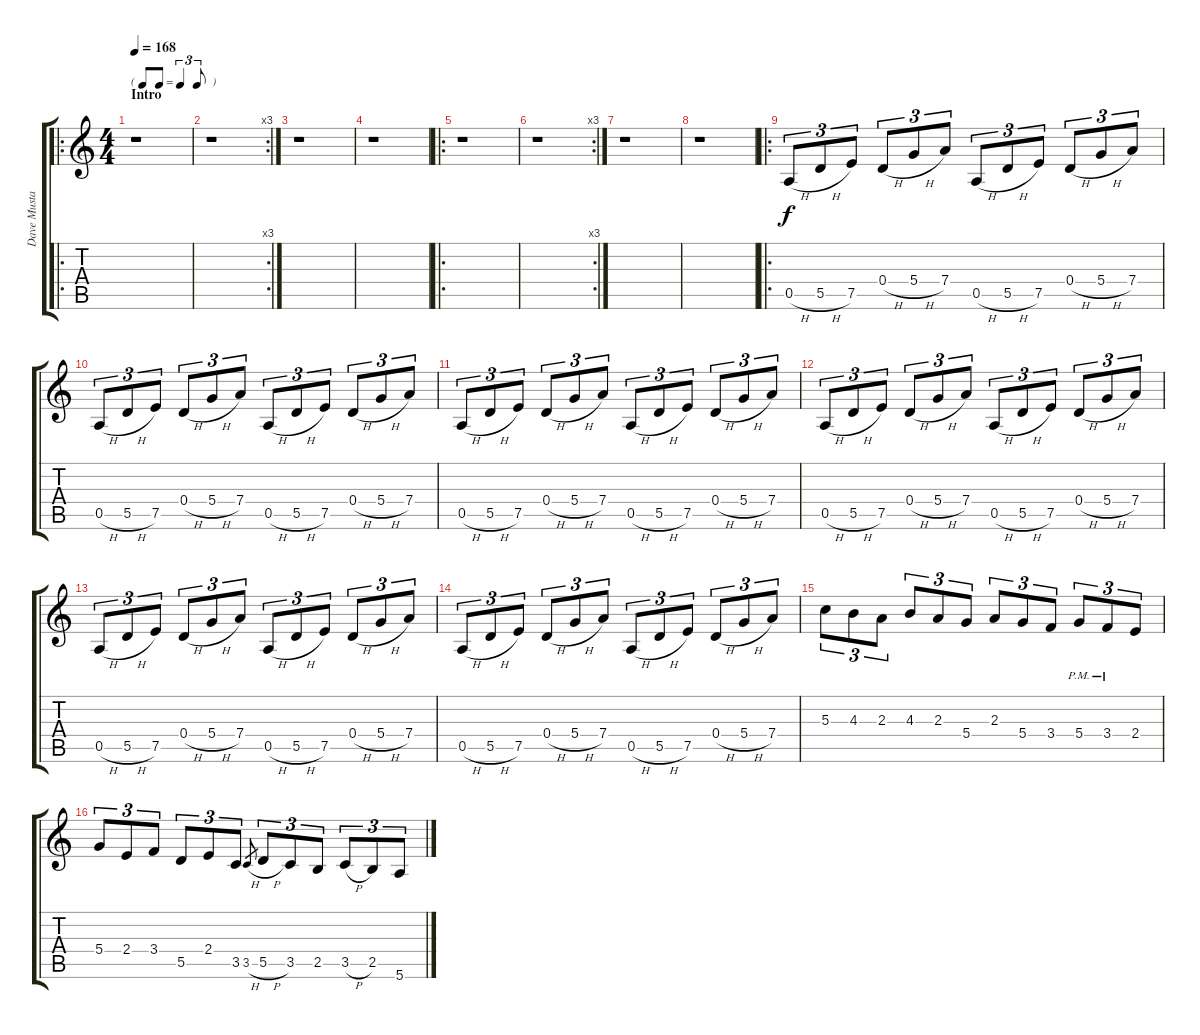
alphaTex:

\track ("Dave Mustaine Lead" "Dave Musta") {instrument distortionguitar}
\staff {score tabs}
\tuning (E4 B3 G3 D3 A2 E2) {hide}
\ro
\ts (4 4)
\tf triplet8th
\section ("" "Intro")
\tempo 168
\clef g2
\ks c
r.1{dy f instrument distortionguitar} |
\rc 3
r.1 |
r.1 |
r.1 |
\ro
r.1 |
\rc 3
r.1 |
r.1 |
r.1 |
\ro
0.5{h}.8{tu (3 2)} 5.5{h}.8{tu (3 2)} 7.5.8{tu (3 2)} 0.4{h}.8{tu (3 2)} 5.4{h}.8{tu (3 2)} 7.4.8{tu (3 2)} 0.5{h}.8{tu (3 2)} 5.5{h}.8{tu (3 2)} 7.5.8{tu (3 2)} 0.4{h}.8{tu (3 2)} 5.4{h}.8{tu (3 2)} 7.4.8{tu (3 2)} |
0.5{h}.8{tu (3 2)} 5.5{h}.8{tu (3 2)} 7.5.8{tu (3 2)} 0.4{h}.8{tu (3 2)} 5.4{h}.8{tu (3 2)} 7.4.8{tu (3 2)} 0.5{h}.8{tu (3 2)} 5.5{h}.8{tu (3 2)} 7.5.8{tu (3 2)} 0.4{h}.8{tu (3 2)} 5.4{h}.8{tu (3 2)} 7.4.8{tu (3 2)} |
0.5{h}.8{tu (3 2)} 5.5{h}.8{tu (3 2)} 7.5.8{tu (3 2)} 0.4{h}.8{tu (3 2)} 5.4{h}.8{tu (3 2)} 7.4.8{tu (3 2)} 0.5{h}.8{tu (3 2)} 5.5{h}.8{tu (3 2)} 7.5.8{tu (3 2)} 0.4{h}.8{tu (3 2)} 5.4{h}.8{tu (3 2)} 7.4.8{tu (3 2)} |
0.5{h}.8{tu (3 2)} 5.5{h}.8{tu (3 2)} 7.5.8{tu (3 2)} 0.4{h}.8{tu (3 2)} 5.4{h}.8{tu (3 2)} 7.4.8{tu (3 2)} 0.5{h}.8{tu (3 2)} 5.5{h}.8{tu (3 2)} 7.5.8{tu (3 2)} 0.4{h}.8{tu (3 2)} 5.4{h}.8{tu (3 2)} 7.4.8{tu (3 2)} |
0.5{h}.8{tu (3 2)} 5.5{h}.8{tu (3 2)} 7.5.8{tu (3 2)} 0.4{h}.8{tu (3 2)} 5.4{h}.8{tu (3 2)} 7.4.8{tu (3 2)} 0.5{h}.8{tu (3 2)} 5.5{h}.8{tu (3 2)} 7.5.8{tu (3 2)} 0.4{h}.8{tu (3 2)} 5.4{h}.8{tu (3 2)} 7.4.8{tu (3 2)} |
0.5{h}.8{tu (3 2)} 5.5{h}.8{tu (3 2)} 7.5.8{tu (3 2)} 0.4{h}.8{tu (3 2)} 5.4{h}.8{tu (3 2)} 7.4.8{tu (3 2)} 0.5{h}.8{tu (3 2)} 5.5{h}.8{tu (3 2)} 7.5.8{tu (3 2)} 0.4{h}.8{tu (3 2)} 5.4{h}.8{tu (3 2)} 7.4.8{tu (3 2)} |
5.3.8{tu (3 2)} 4.3.8{tu (3 2)} 2.3.8{tu (3 2)} 4.3.8{tu (3 2)} 2.3.8{tu (3 2)} 5.4.8{tu (3 2)} 2.3.8{tu (3 2)} 5.4.8{tu (3 2)} 3.4.8{tu (3 2)} 5.4{pm}.8{tu (3 2)} 3.4{pm}.8{tu (3 2)} 2.4.8{tu (3 2)} |
5.4.8{tu (3 2)} 2.4.8{tu (3 2)} 3.4.8{tu (3 2)} 5.5.8{tu (3 2)} 2.4.8{tu (3 2)} 3.5.8{tu (3 2)} 3.5{h}.8{gr} 5.5{h}.8{tu (3 2)} 3.5.8{tu (3 2)} 2.5.8{tu (3 2)} 3.5{h}.8{tu (3 2)} 2.5.8{tu (3 2)} 5.6.8{tu (3 2)}
